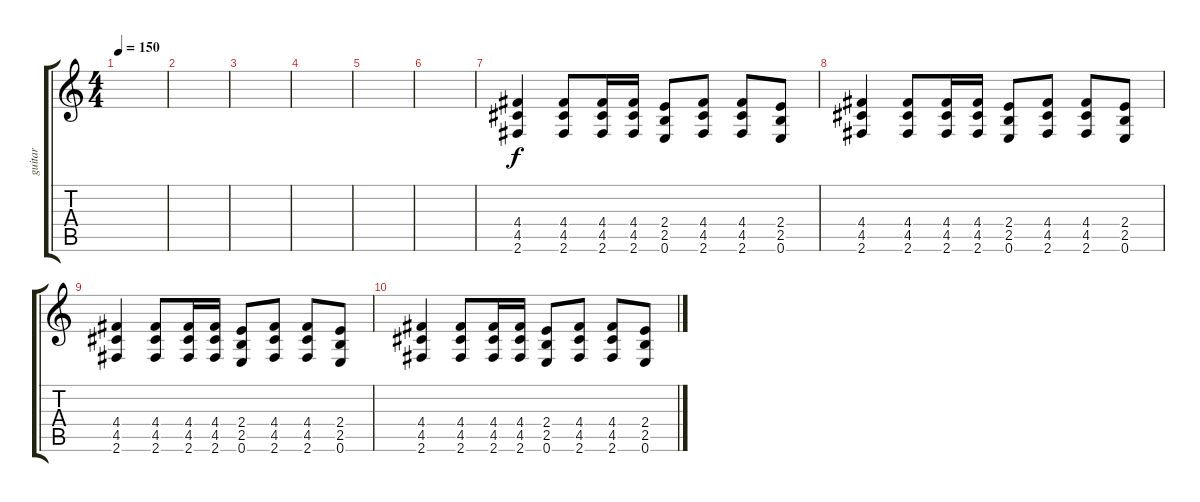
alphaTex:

\track ("guitar" "guitar") {instrument distortionguitar}
\staff {score tabs}
\tuning (E4 B3 G3 D3 A2 E2) {hide}
\ts (4 4)
\tempo 150
\clef g2
\ks c
|
|
|
|
|
|
(4.4 4.5 2.6).4 (4.4 4.5 2.6).8 (4.4 4.5 2.6).16 (4.4 4.5 2.6).16 (2.4 2.5 0.6).8 (4.4 4.5 2.6).8 (4.4 4.5 2.6).8 (2.4 2.5 0.6).8 |
(4.4 4.5 2.6).4 (4.4 4.5 2.6).8 (4.4 4.5 2.6).16 (4.4 4.5 2.6).16 (2.4 2.5 0.6).8 (4.4 4.5 2.6).8 (4.4 4.5 2.6).8 (2.4 2.5 0.6).8 |
(4.4 4.5 2.6).4 (4.4 4.5 2.6).8 (4.4 4.5 2.6).16 (4.4 4.5 2.6).16 (2.4 2.5 0.6).8 (4.4 4.5 2.6).8 (4.4 4.5 2.6).8 (2.4 2.5 0.6).8 |
(4.4 4.5 2.6).4 (4.4 4.5 2.6).8 (4.4 4.5 2.6).16 (4.4 4.5 2.6).16 (2.4 2.5 0.6).8 (4.4 4.5 2.6).8 (4.4 4.5 2.6).8 (2.4 2.5 0.6).8
